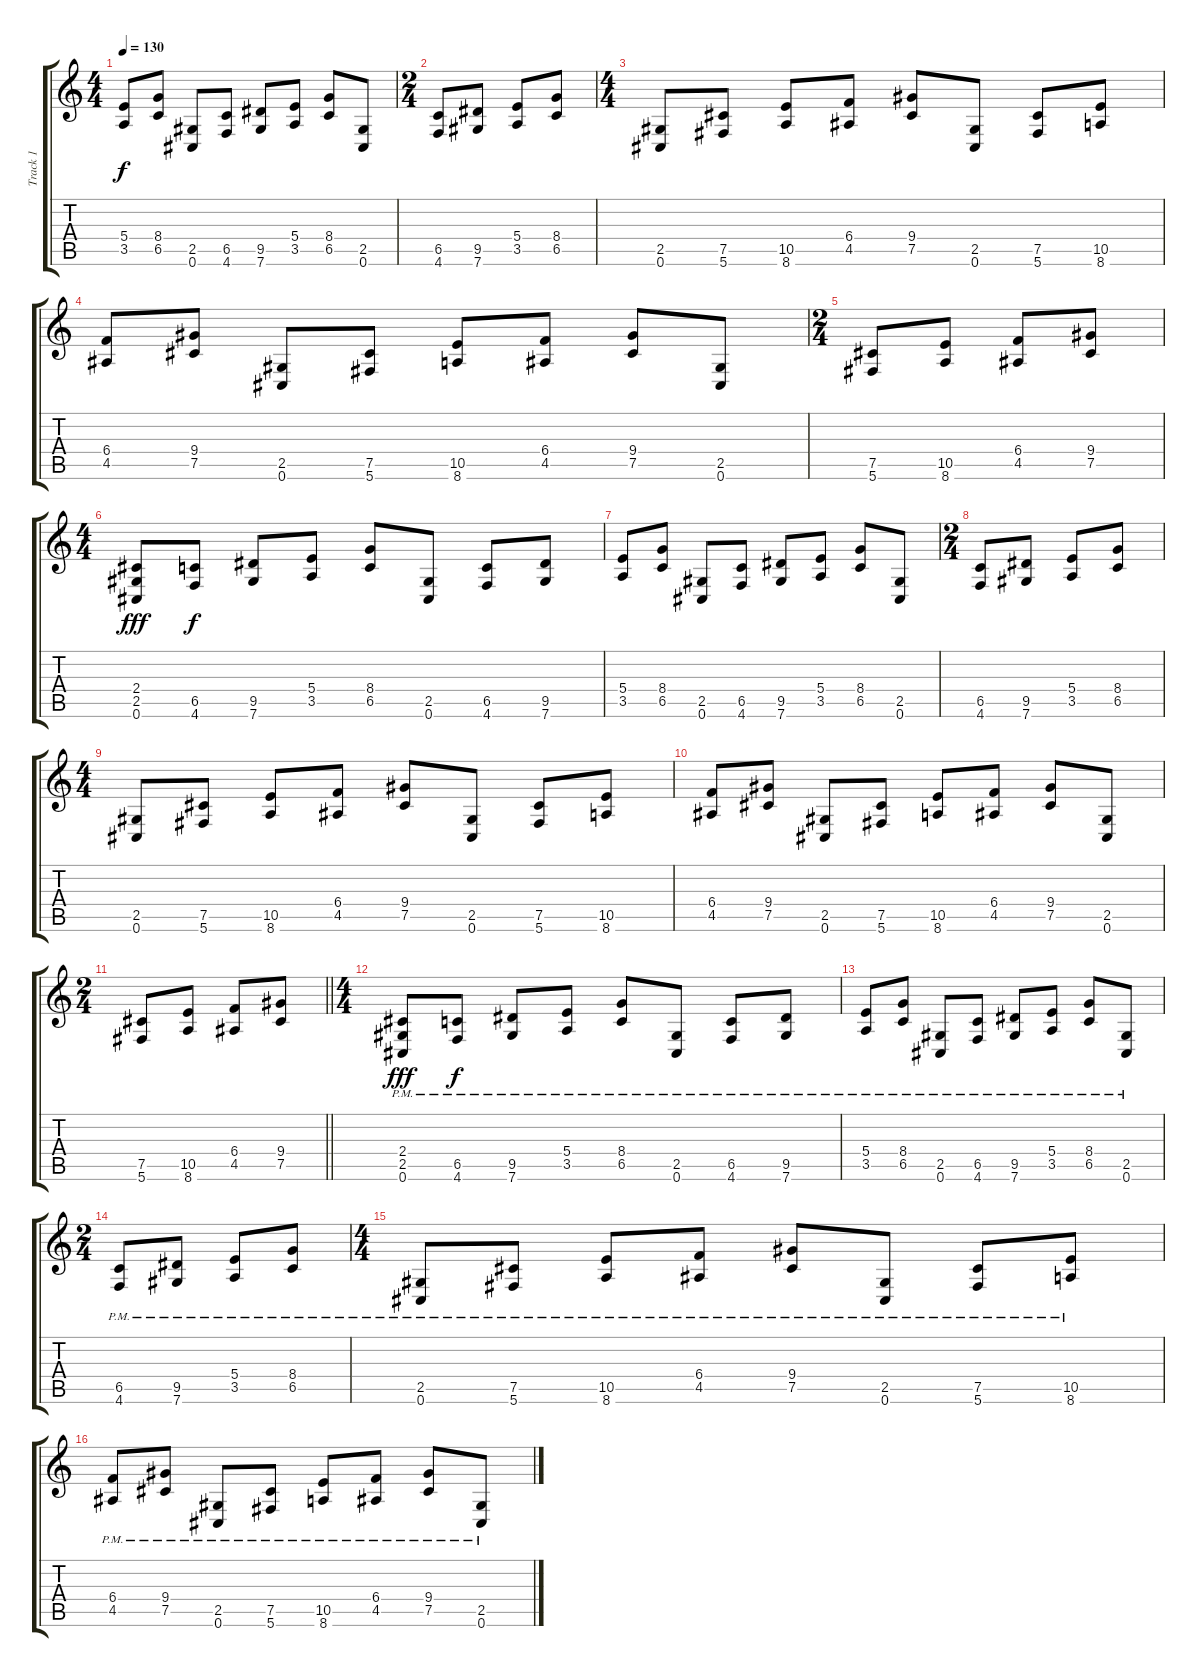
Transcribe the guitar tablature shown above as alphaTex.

\track ("Track 1" "Track 1") {instrument distortionguitar}
\staff {score tabs}
\tuning (Db4 Ab3 E3 B2 Gb2 Db2) {hide}
\ts (4 4)
\tempo 130
\clef g2
\ks c
(5.4 3.5).8{dy f} (8.4 6.5).8 (2.5 0.6).8 (6.5 4.6).8 (9.5 7.6).8 (5.4 3.5).8 (8.4 6.5).8 (2.5 0.6).8 |
\ts (2 4)
(6.5 4.6).8 (9.5 7.6).8 (5.4 3.5).8 (8.4 6.5).8 |
\ts (4 4)
(2.5 0.6).8 (7.5 5.6).8 (10.5 8.6).8 (6.4 4.5).8 (9.4 7.5).8 (2.5 0.6).8 (7.5 5.6).8 (10.5 8.6).8 |
(6.4 4.5).8 (9.4 7.5).8 (2.5 0.6).8 (7.5 5.6).8 (10.5 8.6).8 (6.4 4.5).8 (9.4 7.5).8 (2.5 0.6).8 |
\ts (2 4)
(7.5 5.6).8 (10.5 8.6).8 (6.4 4.5).8 (9.4 7.5).8 |
\ts (4 4)
(2.4 2.5 0.6).8{dy fff} (6.5 4.6).8{dy f} (9.5 7.6).8 (5.4 3.5).8 (8.4 6.5).8 (2.5 0.6).8 (6.5 4.6).8 (9.5 7.6).8 |
(5.4 3.5).8 (8.4 6.5).8 (2.5 0.6).8 (6.5 4.6).8 (9.5 7.6).8 (5.4 3.5).8 (8.4 6.5).8 (2.5 0.6).8 |
\ts (2 4)
(6.5 4.6).8 (9.5 7.6).8 (5.4 3.5).8 (8.4 6.5).8 |
\ts (4 4)
(2.5 0.6).8 (7.5 5.6).8 (10.5 8.6).8 (6.4 4.5).8 (9.4 7.5).8 (2.5 0.6).8 (7.5 5.6).8 (10.5 8.6).8 |
(6.4 4.5).8 (9.4 7.5).8 (2.5 0.6).8 (7.5 5.6).8 (10.5 8.6).8 (6.4 4.5).8 (9.4 7.5).8 (2.5 0.6).8 |
\ts (2 4)
\barLineRight lightlight
(7.5 5.6).8 (10.5 8.6).8 (6.4 4.5).8 (9.4 7.5).8 |
\ts (4 4)
\section ("" "")
(2.4{pm} 2.5{pm} 0.6{pm}).8{dy fff} (6.5{pm} 4.6{pm}).8{dy f} (9.5{pm} 7.6{pm}).8 (5.4{pm} 3.5{pm}).8 (8.4{pm} 6.5{pm}).8 (2.5{pm} 0.6{pm}).8 (6.5{pm} 4.6{pm}).8 (9.5{pm} 7.6{pm}).8 |
(5.4{pm} 3.5{pm}).8 (8.4{pm} 6.5{pm}).8 (2.5{pm} 0.6{pm}).8 (6.5{pm} 4.6{pm}).8 (9.5{pm} 7.6{pm}).8 (5.4{pm} 3.5{pm}).8 (8.4{pm} 6.5{pm}).8 (2.5{pm} 0.6{pm}).8 |
\ts (2 4)
(6.5{pm} 4.6{pm}).8 (9.5{pm} 7.6{pm}).8 (5.4{pm} 3.5{pm}).8 (8.4{pm} 6.5{pm}).8 |
\ts (4 4)
(2.5{pm} 0.6{pm}).8 (7.5{pm} 5.6{pm}).8 (10.5{pm} 8.6{pm}).8 (6.4{pm} 4.5{pm}).8 (9.4{pm} 7.5{pm}).8 (2.5{pm} 0.6{pm}).8 (7.5{pm} 5.6{pm}).8 (10.5{pm} 8.6{pm}).8 |
(6.4{pm} 4.5{pm}).8 (9.4{pm} 7.5{pm}).8 (2.5{pm} 0.6{pm}).8 (7.5{pm} 5.6{pm}).8 (10.5{pm} 8.6{pm}).8 (6.4{pm} 4.5{pm}).8 (9.4{pm} 7.5{pm}).8 (2.5{pm} 0.6{pm}).8
